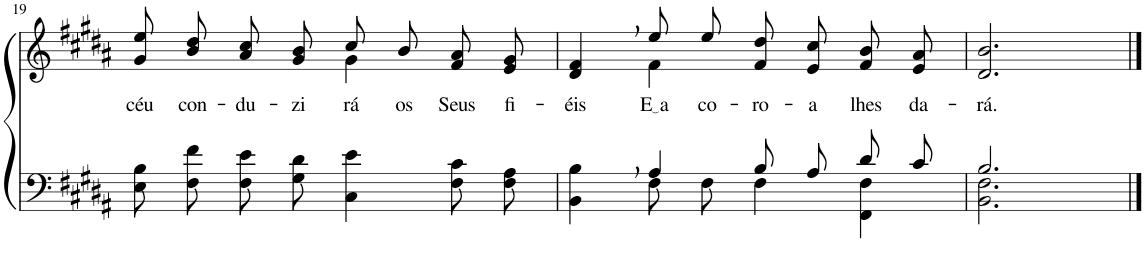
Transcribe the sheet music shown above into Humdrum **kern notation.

**kern	**kern	**text
*part2	*part1	*part1
*staff2	*staff1	*staff1
*I"Parte III e IV	*I"Parte I e II	*
!!LO:PB:g=z
*clefF4	*clefG2	*
*Trd1c2	*Trd1c2	*
*k[f#c#g#d#a#]	*k[f#c#g#d#a#]	*
*M4/4	*M4/4	*
=19	=19	=19
!	!	!LO:LY:b
*	*^	*
8E\ 8B\L	8g#\ 8ee\L	2ryy	céu
!	!	!	!LO:LY:b
8F#\ 8f#\J	8b\ 8dd#\J	.	con-
!	!	!	!LO:LY:b
8F#\ 8e\L	8a#/ 8cc#/L	.	-du-
!	!	!	!LO:LY:b
8G#\ 8d#\J	8g#/ 8b/J	.	-zi-
!	!	!	!LO:LY:b
4C#\ 4e\	8cc#/L	4g#\	-rá
!	!	!	!LO:LY:b
.	8b/J	.	os
!	!	!	!LO:LY:b
8F#\ 8c#\L	8f#/ 8a#/L	4ryy	Seus
!	!	!	!LO:LY:b
8F#\ 8A#\J	8e/ 8g#/J	.	fi-
=20	=20	=20	=20
*^	*	*	*
!	!	!	!	!LO:LY:b
4ryy	4BB\ 4B\	4d#/, 4f#/,	4ryy	-éis
!	!	!	!	!LO:LY:b
4A#/	8F#\L	8ee/L	4f#\	E a
!	!	!	!	!LO:LY:b
.	8F#\J	8ee/J	.	co-
!	!	!	!	!LO:LY:b
8B/L	4F#\	8f#/ 8dd#/L	2ryy	-ro-
!	!	!	!	!LO:LY:b
8A#/J	.	8e/ 8cc#/J	.	-a
!	!	!	!	!LO:LY:b
8d#/L	4FF#\ 4F#\	8f#/ 8b/L	.	lhes
!	!	!	!	!LO:LY:b
8c#/J	.	8e/ 8a#/J	.	da-
*	*	*v	*v	*
=21	=21	=21	=21
!	!	!	!LO:LY:b
2.B/	2.BB\ 2.F#\	2.d#/ 2.b/	-rá.
*v	*v	*	*
==	==	==
*-	*-	*-
